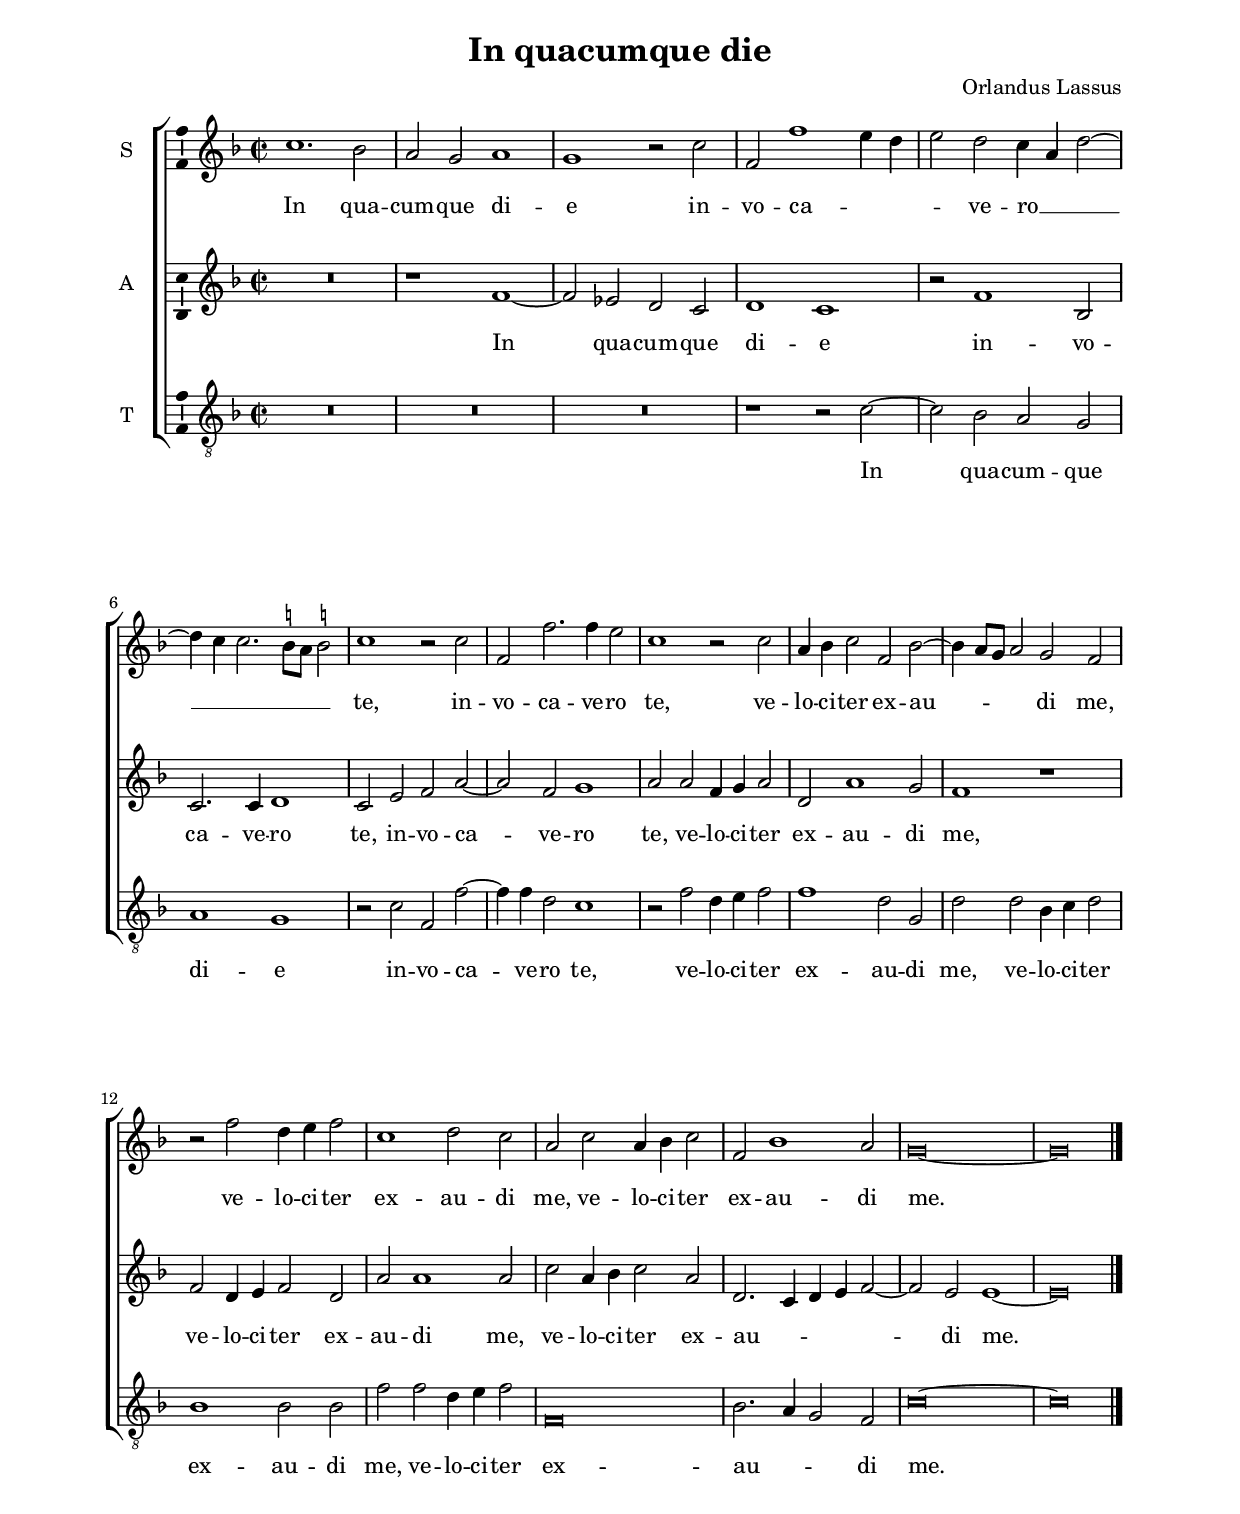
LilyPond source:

\header
{
	title="In quacumque die"
	composer=" Orlandus Lassus"
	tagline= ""
}

\version "2.24.2"
\include "deutsch.ly"
#(set-global-staff-size 18)
#(ly:set-option 'point-and-click #f)

	
	ficta = { \once \set suggestAccidentals = ##t }

\paper
	{
	top-margin = 2.5 \cm
	bottom-margin = 2.5 \cm
	left-margin = 2 \cm
	right-margin = 2 \cm
	ragged-bottom = ##f
	ragged-last-bottom = ##f
	print-page-number = ##t
	system-system-spacing = #'((basic-distance . 20) (minimum-distance . 14) (padding . 7) (strechability . 150))
%	scoreTitleMarkup = \markup { \fill-line  { \null \fontsize #2 \bold \fromproperty #'header:piece \fromproperty #'header:opus } }
%	systems-per-page = 3
%	min-systems-per-page = 3
	}


%%%%%%%%%%%%%%%%%%%%  3. IN QUACUMQUE DIE


global = {
	\key f \major
	\time 2/2 \set Score.measureLength = #(ly:make-moment 2/1)
	\skip 1*2*17 \bar "|."
	}


cantus =  \relative c''
	{
	c1. b2
	a2 g a1
	g1 r2 c
	f,2 f'1( e4 d
%5
	e2) d c4( a d2~ |
	d4 c c2. \stemDown \ficta h8 a \stemNeutral \ficta h!2)
	c1 r2 c
	f,2 f'2. f4 e2
	c1 r2 c
%10
	a4 b c2 f, b~ |
	b4( a8 g a2) g f
	r2 f' d4 e f2
	c1 d2 c
	a2 c a4 b c2
%15
	f,2 b1 a2 |
	g\breve~
	g\breve |
	}


altus =  \relative c'
	{
	R\breve
	r1 f~
	f2 es d c
	d1 c
%5
	r2 f1 b,2 |
	c2. c4 d1
	c2 e f a~
	a2 f g1
	a2 a f4 g a2
%10
	d,2 a'1 g2 |
	f1 r
	f2 d4 e f2 d
	a'2 a1 a2
	c2 a4 b c2 a
%15
	d,2.( c4 d e f2~ |
	f2) e e1~
	e\breve |
	}


tenor =  \relative c'
	{
	R\breve
	R\breve
	R\breve
	r1 r2 c~
%5
	c2 b a g |
	a1 g
	r2 c f, f'~
	f4 f d2 c1
	r2 f d4 e f2
%10
	f1 d2 g, |
	d'2 d b4 c d2
	b1 b2 b
	f'2 f d4 e f2
	f,\breve
%15
	b2.( a4 g2) f |
	c'\breve~
	c\breve |
	}


lyricscantus = \lyricmode {
	In qua -- cum -- que di -- e in -- vo -- ca -- ve -- ro __ te,
	in -- vo -- ca -- ve -- ro te,
	ve -- lo -- ci -- ter ex -- au -- di me,
	ve -- lo -- ci -- ter ex -- au -- di me,
	ve -- lo -- ci -- ter ex -- au -- di me.
	}


lyricsaltus = \lyricmode {
	In qua -- cum -- que di -- e in -- vo -- ca -- ve -- ro te,
	in -- vo -- ca -- ve -- ro te,
	ve -- lo -- ci -- ter ex -- au -- di me,
	ve -- lo -- ci -- ter ex -- au -- di me,
	ve -- lo -- ci -- ter ex -- au -- di me.
	}


lyricstenor = \lyricmode {
	In qua -- cum -- que di -- e in -- vo -- ca -- ve -- ro te,
	ve -- lo -- ci -- ter ex -- au -- di me,
	ve -- lo -- ci -- ter ex -- au -- di me,
	ve -- lo -- ci -- ter ex -- au -- di me.
	}


\score
{  
	\transpose c c {
	\new ChoirStaff \with { \override StaffGrouper.staff-staff-spacing.basic-distance = #13 }
	<<

	\new Staff <<\global
	\new Voice="v1" {
	  \set Staff.instrumentName="S"
		\set Staff.midiInstrument = "reed organ"
		\clef violin
		\cantus }
	\new Lyrics \lyricsto "v1" {\lyricscantus }
	>>


	\new Staff << \global
	\new Voice="v2" {
	  \set Staff.instrumentName="A"
		\set Staff.midiInstrument = "reed organ"
		\clef violin 
		\altus}
	\new Lyrics \lyricsto "v2" {\lyricsaltus }
	>>


	\new Staff <<\global
	\new Voice="v3" {
	  \set Staff.instrumentName="T"
		\set Staff.midiInstrument = "reed organ"
		\clef "G_8"
		\tenor }
	\new Lyrics \lyricsto "v3" {\lyricstenor }
	>>
	
	>>
	} % transpose

	\layout
	{
	indent = 0.8 \cm
	\context { \Staff \override TimeSignature.break-visibility = #end-of-line-invisible }
	\context { \Lyrics \override VerticalAxisGroup.nonstaff-relatedstaff-spacing.padding = #2 }
	\context { \Staff \consists Ambitus_engraver }
	\context { \Voice \override Slur.transparent = ##t }
	\context { \Voice \override AccidentalSuggestion.avoid-slur = #'ignore }
	\context { \Voice \override AccidentalSuggestion.outside-staff-priority = ##f }
	\context { \Score \override BarNumber.padding = #2 }
	\context { \Voice \override NoteHead.style = #'baroque }
	}

\midi
	{
	\tempo 2 = 90
	}
	
}

% EOF
